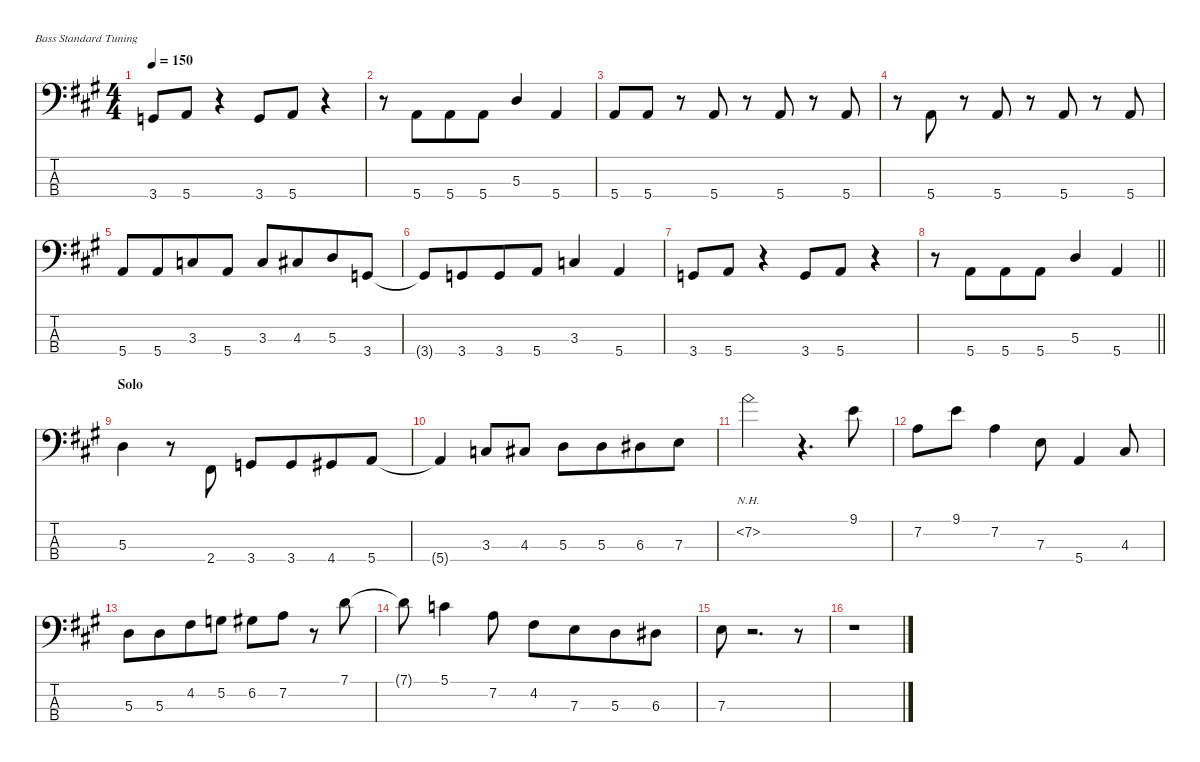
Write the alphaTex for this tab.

\defaultSystemsLayout 4
\hideDynamics
\bracketExtendMode nobrackets
\singleTrackTrackNamePolicy hidden
\multiTrackTrackNamePolicy hidden
\firstSystemTrackNameMode fullname
\firstSystemTrackNameOrientation horizontal
\otherSystemsTrackNameOrientation horizontal
\track ("Bass" "el.bs.") {instrument electricbassfinger}
\staff {score tabs}
\tuning (G2 D2 A1 E1)
\ts (4 4)
\tempo 150
\clef f4
\ks a
3.4{acc forcenatural}.8{dy f beam Up} 5.4{acc forcenatural}.8{beam Up} r.4{beam Up} 3.4{acc forcenatural}.8{beam Up} 5.4{acc forcenatural}.8{beam Up} r.4{beam Up} |
r.8{beam Down} 5.4{acc forcenatural}.8{beam Up beam merge} 5.4{acc forcenatural}.8{beam Up} 5.4{acc forcenatural}.8{beam Up} 5.3{acc forcenatural}.4{beam Up} 5.4{acc forcenatural}.4{beam Up} |
5.4{acc forcenatural}.8{beam Up} 5.4{acc forcenatural}.8{beam Up} r.8{beam Up} 5.4{acc forcenatural}.8{beam Up} r.8{beam Up} 5.4{acc forcenatural}.8{beam Up} r.8{beam Up} 5.4{acc forcenatural}.8{beam Up} |
r.8{beam Down} 5.4{acc forcenatural}.8{beam Up} r.8{beam Up} 5.4{acc forcenatural}.8{beam Up} r.8{beam Up} 5.4{acc forcenatural}.8{beam Up} r.8{beam Up} 5.4{acc forcenatural}.8{beam Up} |
5.4{acc forcenatural}.8{beam Up} 5.4{acc forcenatural}.8{beam Up beam merge} 3.3{acc forcenatural}.8{beam Up} 5.4{acc forcenatural}.8{beam Up} 3.3{acc forcenatural}.8{beam Up} 4.3{acc #}.8{beam Up beam merge} 5.3{acc forcenatural}.8{beam Up} 3.4{acc forcenatural}.8{beam Up} |
3.4{t acc forcenatural}.8{beam Up} 3.4{acc forcenatural}.8{beam Up beam merge} 3.4{acc forcenatural}.8{beam Up} 5.4{acc forcenatural}.8{beam Up} 3.3{acc forcenatural}.4{beam Up} 5.4{acc forcenatural}.4{beam Up} |
3.4{acc forcenatural}.8{beam Up} 5.4{acc forcenatural}.8{beam Up} r.4{beam Up} 3.4{acc forcenatural}.8{beam Up} 5.4{acc forcenatural}.8{beam Up} r.4{beam Up} |
\barLineRight lightlight
r.8{beam Down} 5.4{acc forcenatural}.8{beam Up beam merge} 5.4{acc forcenatural}.8{beam Up} 5.4{acc forcenatural}.8{beam Up} 5.3{acc forcenatural}.4{beam Up} 5.4{acc forcenatural}.4{beam Up} |
\section ("" "Solo")
5.3{acc forcenatural}.4{beam Down} r.8{beam Down} 2.4{acc #}.8{beam Up} 3.4{acc forcenatural}.8{beam Up} 3.4{acc forcenatural}.8{beam Up beam merge} 4.4{acc #}.8{beam Up} 5.4{acc forcenatural}.8{beam Up} |
5.4{t acc forcenatural}.4{beam Up} 3.3{acc forcenatural}.8{beam Up} 4.3{acc #}.8{beam Up} 5.3{acc forcenatural}.8{beam Down} 5.3{acc forcenatural}.8{beam Down beam merge} 6.3{acc #}.8{beam Down} 7.3{acc forcenatural}.8{beam Down} |
7.2{nh acc forcenatural}.2{beam Down} r.4{d beam Down} 9.1{acc forcenatural}.8{beam Down} |
7.2{acc forcenatural}.8{beam Down} 9.1{acc forcenatural}.8{beam Down} 7.2{acc forcenatural}.4{beam Down} 7.3{acc forcenatural}.8{beam Down} 5.4{acc forcenatural}.4{beam Up} 4.3{acc #}.8{beam Up} |
5.3{acc forcenatural}.8{beam Down} 5.3{acc forcenatural}.8{beam Down beam merge} 4.2{acc #}.8{beam Down} 5.2{acc forcenatural}.8{beam Down} 6.2{acc #}.8{beam Down} 7.2{acc forcenatural}.8{beam Down} r.8{beam Down} 7.1{acc forcenatural}.8{beam Down} |
7.1{t acc forcenatural}.8{beam Down} 5.1{acc forcenatural}.4{beam Down} 7.2{acc forcenatural}.8{beam Down} 4.2{acc #}.8{beam Down} 7.3{acc forcenatural}.8{beam Down beam merge} 5.3{acc forcenatural}.8{beam Down} 6.3{acc #}.8{beam Down} |
7.3{acc forcenatural}.8{beam Down} r.2{d beam Down} r.8{beam Down} |
r.1{beam Down}
